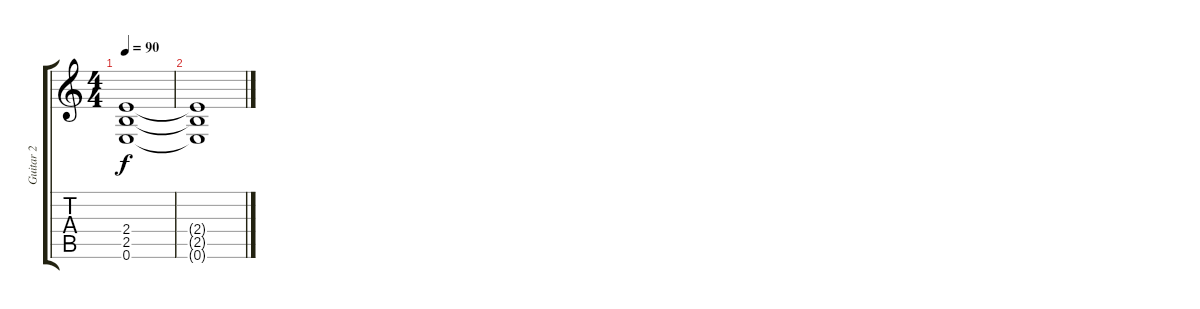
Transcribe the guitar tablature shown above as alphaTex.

\track ("Guitar 2" "Guitar 2") {instrument distortionguitar}
\staff {score tabs}
\tuning (E4 B3 G3 D3 A2 E2) {hide}
\ts (4 4)
\tempo 90
\clef g2
\ks c
(2.4 2.5 0.6).1{dy f} |
(2.4{t} 2.5{t} 0.6{t}).1
